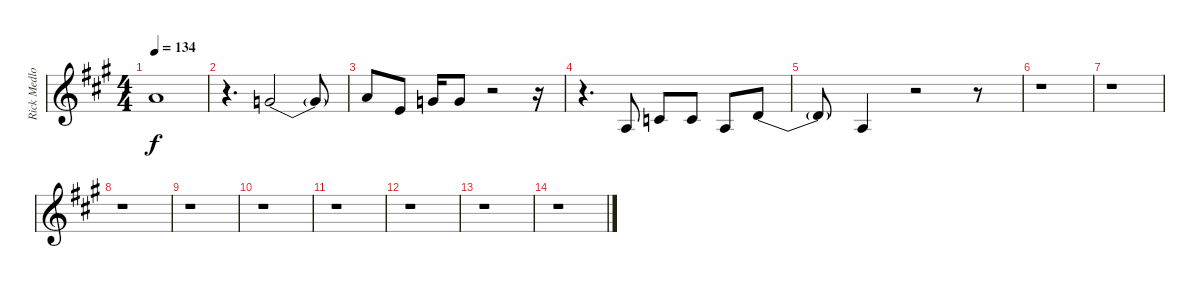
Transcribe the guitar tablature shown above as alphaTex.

\track ("Rick Medlocke Vocals" "Rick Medlo") {instrument violin}
\staff {score}
\tuning (E4 B3 G3 D3 A2 E2) {hide}
\ts (4 4)
\tempo 134
\clef g2
\ks a
5.1{t}.1{dy f} |
r.4{d} 8.2{be (custom 0 0 10 4 20 4 30 0 60 0)}.2 8.2{t}.8 |
5.1.8 5.2.8 8.2.16 8.2.8 r.2 r.16 |
r.4{d} 7.4.8 5.3.8 5.3.8 7.4.8 7.3{be (custom 0 0 10 4 20 4 30 0 60 0)}.8 |
7.3{t}.8 7.4.4 r.2 r.8 |
r.1 |
r.1 |
r.1 |
r.1 |
r.1 |
r.1 |
r.1 |
r.1 |
r.1
